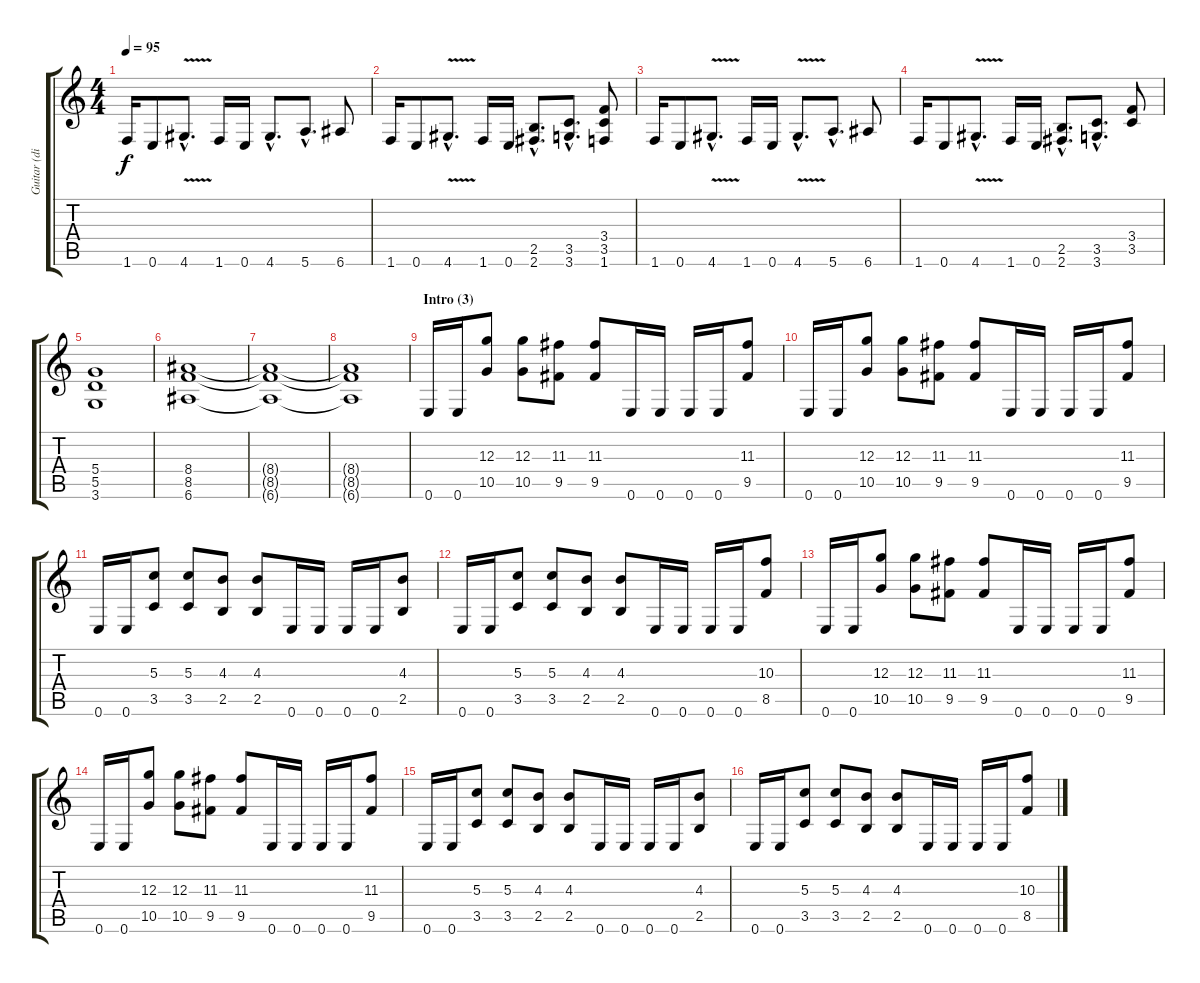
\track ("Guitar (distortion)" "Guitar (di") {instrument distortionguitar}
\staff {score tabs}
\tuning (E4 B3 G3 D3 A2 E2) {hide}
\ts (4 4)
\tempo 95
\clef g2
\ks c
1.6.16{dy f} 0.6.8 4.6{v hac}.8{d} 1.6.16 0.6.16 4.6{hac}.8{d} 5.6{hac}.8{d} 6.6.8 |
1.6.16 0.6.8 4.6{v hac}.8{d} 1.6.16 0.6.16 (2.5{hac} 2.6{hac}).8{d} (3.5{hac} 3.6{hac}).8{d} (3.4 3.5 1.6).8 |
1.6.16 0.6.8 4.6{v hac}.8{d} 1.6.16 0.6.16 4.6{v hac}.8{d} 5.6{hac}.8{d} 6.6.8 |
1.6.16 0.6.8 4.6{v hac}.8{d} 1.6.16 0.6.16 (2.5{hac} 2.6{hac}).8{d} (3.5{hac} 3.6{hac}).8{d} (3.4 3.5).8 |
(5.4 5.5 3.6).1 |
(8.4 8.5 6.6).1 |
(8.4{t} 8.5{t} 6.6{t}).1 |
(8.4{t} 8.5{t} 6.6{t}).1 |
\section ("" "Intro (3)")
0.6.16 0.6.16 (12.3 10.5).8 (12.3 10.5).8 (11.3 9.5).8 (11.3 9.5).8 0.6.16 0.6.16 0.6.16 0.6.16 (11.3 9.5).8 |
0.6.16 0.6.16 (12.3 10.5).8 (12.3 10.5).8 (11.3 9.5).8 (11.3 9.5).8 0.6.16 0.6.16 0.6.16 0.6.16 (11.3 9.5).8 |
0.6.16 0.6.16 (5.3 3.5).8 (5.3 3.5).8 (4.3 2.5).8 (4.3 2.5).8 0.6.16 0.6.16 0.6.16 0.6.16 (4.3 2.5).8 |
0.6.16 0.6.16 (5.3 3.5).8 (5.3 3.5).8 (4.3 2.5).8 (4.3 2.5).8 0.6.16 0.6.16 0.6.16 0.6.16 (10.3 8.5).8 |
0.6.16 0.6.16 (12.3 10.5).8 (12.3 10.5).8 (11.3 9.5).8 (11.3 9.5).8 0.6.16 0.6.16 0.6.16 0.6.16 (11.3 9.5).8 |
0.6.16 0.6.16 (12.3 10.5).8 (12.3 10.5).8 (11.3 9.5).8 (11.3 9.5).8 0.6.16 0.6.16 0.6.16 0.6.16 (11.3 9.5).8 |
0.6.16 0.6.16 (5.3 3.5).8 (5.3 3.5).8 (4.3 2.5).8 (4.3 2.5).8 0.6.16 0.6.16 0.6.16 0.6.16 (4.3 2.5).8 |
0.6.16 0.6.16 (5.3 3.5).8 (5.3 3.5).8 (4.3 2.5).8 (4.3 2.5).8 0.6.16 0.6.16 0.6.16 0.6.16 (10.3 8.5).8
